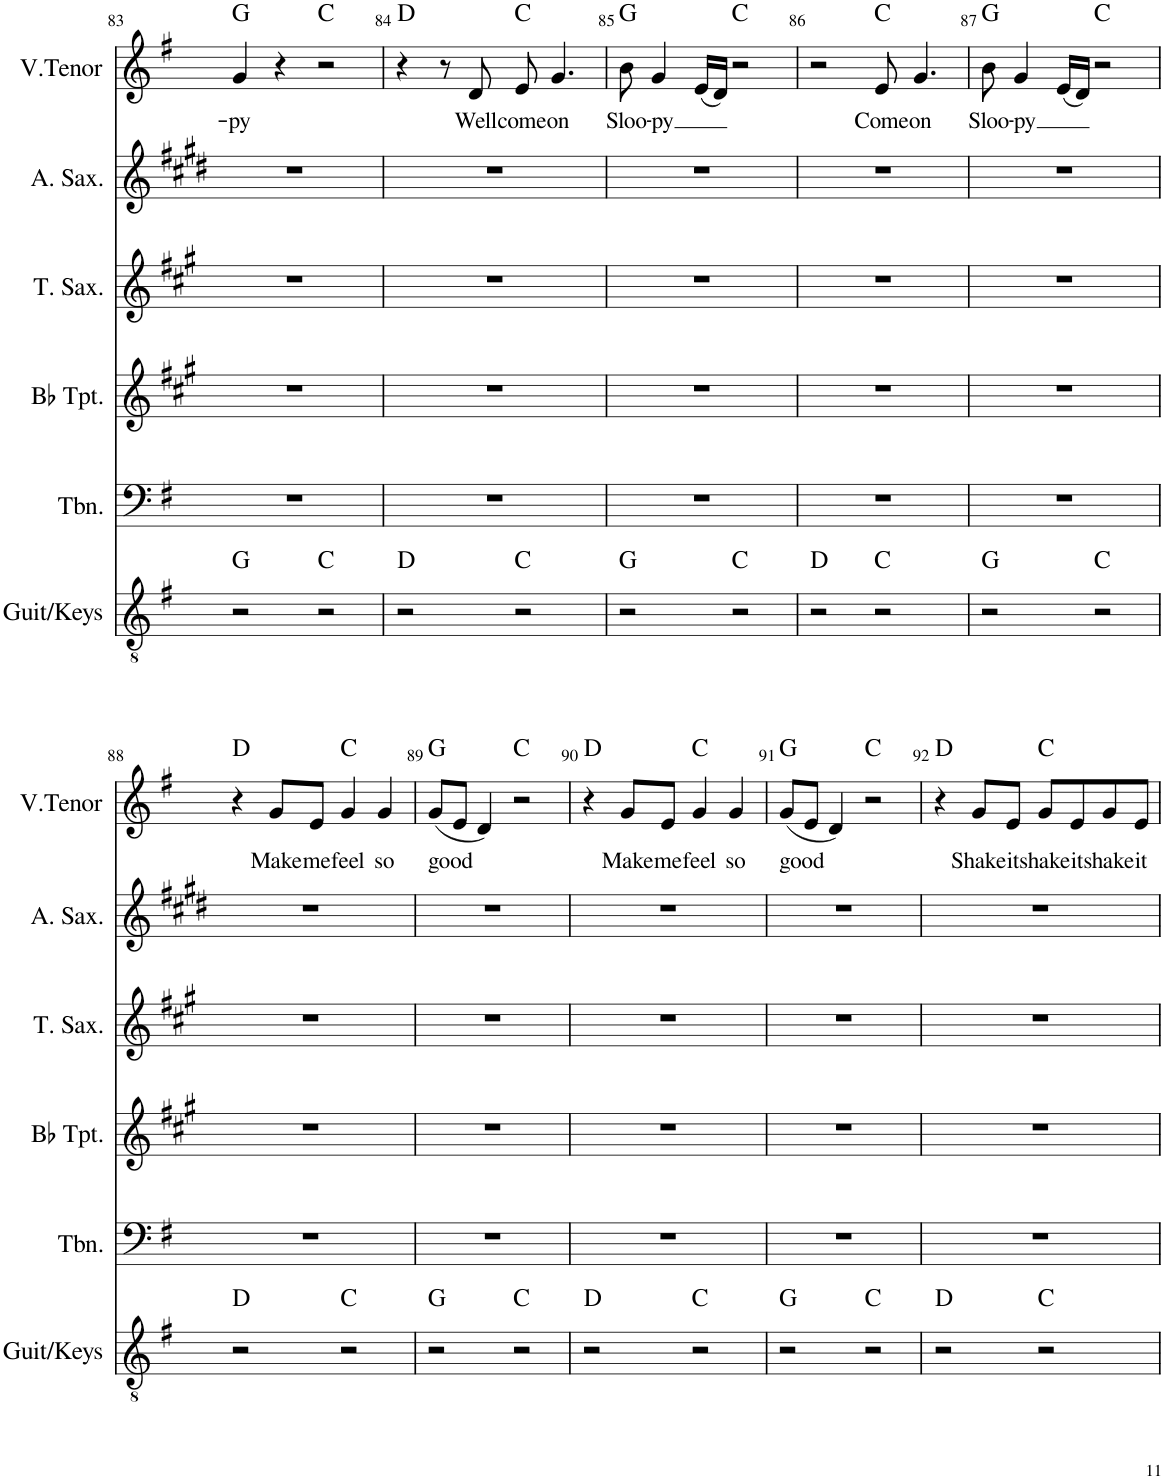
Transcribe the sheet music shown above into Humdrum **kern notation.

**kern	**harte	**kern	**kern	**kern	**kern	**kern	**text	**harte
*part6	*part6	*part5	*part4	*part3	*part2	*part1	*part1	*part1
*staff6	*	*staff5	*staff4	*staff3	*staff2	*staff1	*staff1	*
*I"Guit/Keys	*	*I"Trombone	*I"Bb Trumpet	*I"Tenor Saxophone	*I"Alto Saxophone	*I"V. Tenor	*	*
*I'Guit/Keys	*	*I'Tbn.	*I'Bb Tpt.	*I'T. Sax.	*I'A. Sax.	*I'V.Tenor	*	*
!!LO:PB:g=z
*clefGv2	*	*clefF4	*clefG2	*clefG2	*clefG2	*clefG2	*	*
*	*	*	*Trd1c2	*Trd8c14	*Trd5c9	*	*	*
*k[f#]	*	*k[f#]	*k[f#c#g#]	*k[f#c#g#]	*k[f#c#g#d#]	*k[f#]	*	*
*M4/4	*	*M4/4	*M4/4	*M4/4	*M4/4	*M4/4	*	*
=83	=83	=83	=83	=83	=83	=83	=83	=83
!	!	!	!	!	!	!	!LO:LY:b	!
2r	G:maj	1r	1r	1r	1r	4g/	-py	G:maj
.	.	.	.	.	.	4r	.	.
2r	C:maj	.	.	.	.	2r	.	C:maj
=84	=84	=84	=84	=84	=84	=84	=84	=84
2r	D:maj	1r	1r	1r	1r	4r	.	D:maj
.	.	.	.	.	.	8r	.	.
!	!	!	!	!	!	!	!LO:LY:b	!
.	.	.	.	.	.	8d/	Well	.
!	!	!	!	!	!	!	!LO:LY:b	!
2r	C:maj	.	.	.	.	8e/	come	C:maj
!	!	!	!	!	!	!	!LO:LY:b	!
.	.	.	.	.	.	4.g/	on	.
=85	=85	=85	=85	=85	=85	=85	=85	=85
!	!	!	!	!	!	!	!LO:LY:b	!
2r	G:maj	1r	1r	1r	1r	8b\	Sloo-	G:maj
!	!	!	!	!	!	!	!LO:LY:b	!
.	.	.	.	.	.	4g/	-py	.
.	.	.	.	.	.	(16e/LL	.	.
.	.	.	.	.	.	16d/JJ)	.	.
2r	C:maj	.	.	.	.	2r	.	C:maj
=86	=86	=86	=86	=86	=86	=86	=86	=86
2r	D:maj	1r	1r	1r	1r	2r	.	.
!	!	!	!	!	!	!	!LO:LY:b	!
2r	C:maj	.	.	.	.	8e/	Come	C:maj
!	!	!	!	!	!	!	!LO:LY:b	!
.	.	.	.	.	.	4.g/	on	.
=87	=87	=87	=87	=87	=87	=87	=87	=87
!	!	!	!	!	!	!	!LO:LY:b	!
2r	G:maj	1r	1r	1r	1r	8b\	Sloo-	G:maj
!	!	!	!	!	!	!	!LO:LY:b	!
.	.	.	.	.	.	4g/	-py	.
.	.	.	.	.	.	(16e/LL	.	.
.	.	.	.	.	.	16d/JJ)	.	.
2r	C:maj	.	.	.	.	2r	.	C:maj
!!LO:LB:g=z
=88	=88	=88	=88	=88	=88	=88	=88	=88
2r	D:maj	1r	1r	1r	1r	4r	.	D:maj
!	!	!	!	!	!	!	!LO:LY:b	!
.	.	.	.	.	.	8g/L	Make	.
!	!	!	!	!	!	!	!LO:LY:b	!
.	.	.	.	.	.	8e/J	me	.
!	!	!	!	!	!	!	!LO:LY:b	!
2r	C:maj	.	.	.	.	4g/	feel	C:maj
!	!	!	!	!	!	!	!LO:LY:b	!
.	.	.	.	.	.	4g/	so	.
=89	=89	=89	=89	=89	=89	=89	=89	=89
!	!	!	!	!	!	!	!LO:LY:b	!
2r	G:maj	1r	1r	1r	1r	(8g/L	good	G:maj
.	.	.	.	.	.	8e/J	.	.
.	.	.	.	.	.	4d/)	.	.
2r	C:maj	.	.	.	.	2r	.	C:maj
=90	=90	=90	=90	=90	=90	=90	=90	=90
2r	D:maj	1r	1r	1r	1r	4r	.	D:maj
!	!	!	!	!	!	!	!LO:LY:b	!
.	.	.	.	.	.	8g/L	Make	.
!	!	!	!	!	!	!	!LO:LY:b	!
.	.	.	.	.	.	8e/J	me	.
!	!	!	!	!	!	!	!LO:LY:b	!
2r	C:maj	.	.	.	.	4g/	feel	C:maj
!	!	!	!	!	!	!	!LO:LY:b	!
.	.	.	.	.	.	4g/	so	.
=91	=91	=91	=91	=91	=91	=91	=91	=91
!	!	!	!	!	!	!	!LO:LY:b	!
2r	G:maj	1r	1r	1r	1r	(8g/L	good	G:maj
.	.	.	.	.	.	8e/J	.	.
.	.	.	.	.	.	4d/)	.	.
2r	C:maj	.	.	.	.	2r	.	C:maj
=92	=92	=92	=92	=92	=92	=92	=92	=92
2r	D:maj	1r	1r	1r	1r	4r	.	D:maj
!	!	!	!	!	!	!	!LO:LY:b	!
.	.	.	.	.	.	8g/L	Shake	.
!	!	!	!	!	!	!	!LO:LY:b	!
.	.	.	.	.	.	8e/J	it	.
!	!	!	!	!	!	!	!LO:LY:b	!
2r	C:maj	.	.	.	.	8g/L	shake	C:maj
!	!	!	!	!	!	!	!LO:LY:b	!
.	.	.	.	.	.	8e/	it	.
!	!	!	!	!	!	!	!LO:LY:b	!
.	.	.	.	.	.	8g/	shake	.
!	!	!	!	!	!	!	!LO:LY:b	!
.	.	.	.	.	.	8e/J	it	.
=	=	=	=	=	=	=	=	=
*-	*-	*-	*-	*-	*-	*-	*-	*-
